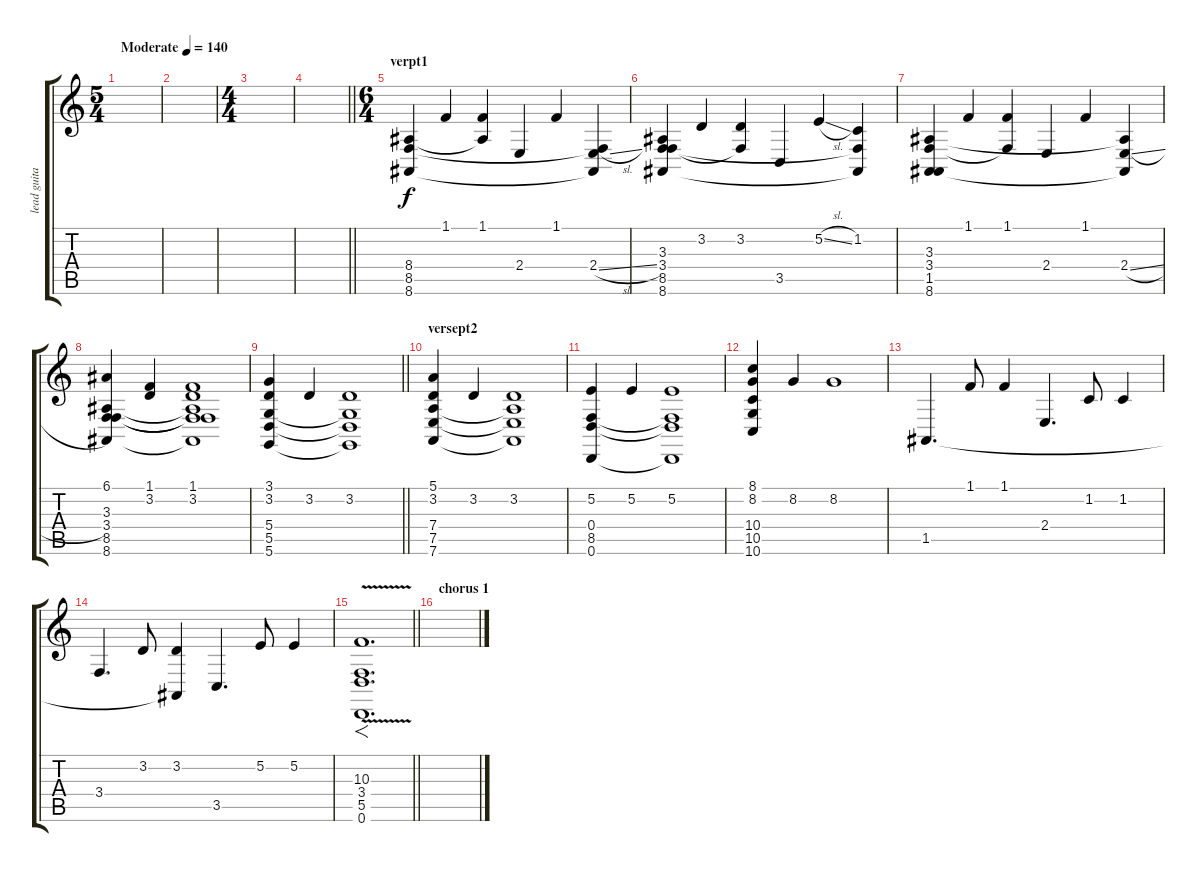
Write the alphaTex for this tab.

\track ("lead guitar  EFX..." "lead guita") {instrument fx6goblins}
\staff {score tabs}
\tuning (E4 B3 G3 D3 A2 D2) {hide}
\ts (5 4)
\tempo (140 "Moderate")
\clef g2
\ks c
|
|
\ts (4 4)
|
\barLineRight lightlight
|
\ts (6 4)
\section ("" "verpt1")
(8.4 8.5 8.6).4 1.1.4 (1.1 8.4{t}).4 2.4.4 1.1.4 (2.4{sl} 8.5{t} 8.6{t}).4 |
(3.3 3.4 8.5 8.6).4 3.2.4 (3.2 8.5{t}).4 3.5.4 5.2{sl}.4 (1.2 3.4{t} 8.6{t}).4 |
(3.3 3.4 1.5 8.6).4 1.1.4 (1.1 3.4{t}).4 2.4.4 1.1.4 (3.3{t} 2.4{sl} 8.6{t}).4 |
(6.1 3.3 3.4 8.5 8.6).4 (1.1 3.2).4 (1.1 3.2 3.3{t} 3.4{t} 8.5{t} 8.6{t}).1 |
\barLineRight lightlight
(3.1 3.2 5.4 5.5 5.6).4 3.2.4 (3.2 5.4{t} 5.5{t} 5.6{t}).1 |
\section ("" "versept2")
(5.1 3.2 7.4 7.5 7.6).4 3.2.4 (3.2 7.4{t} 7.5{t} 7.6{t}).1 |
(5.2 0.4 8.5 0.6).4 5.2.4 (5.2 0.4{t} 8.5{t} 0.6{t}).1 |
(8.1 8.2 10.4 10.5 10.6).4 8.2.4 8.2.1 |
1.5.4{d} 1.1.8 1.1.4 2.4.4{d} 1.2.8 1.2.4 |
3.4.4{d} 3.2.8 (3.2 1.5{t}).4 3.5.4{d} 5.2.8 5.2.4 |
\barLineRight lightlight
(10.3 3.4 5.5{v} 0.6).1{f d} |
\section ("" "chorus 1")
